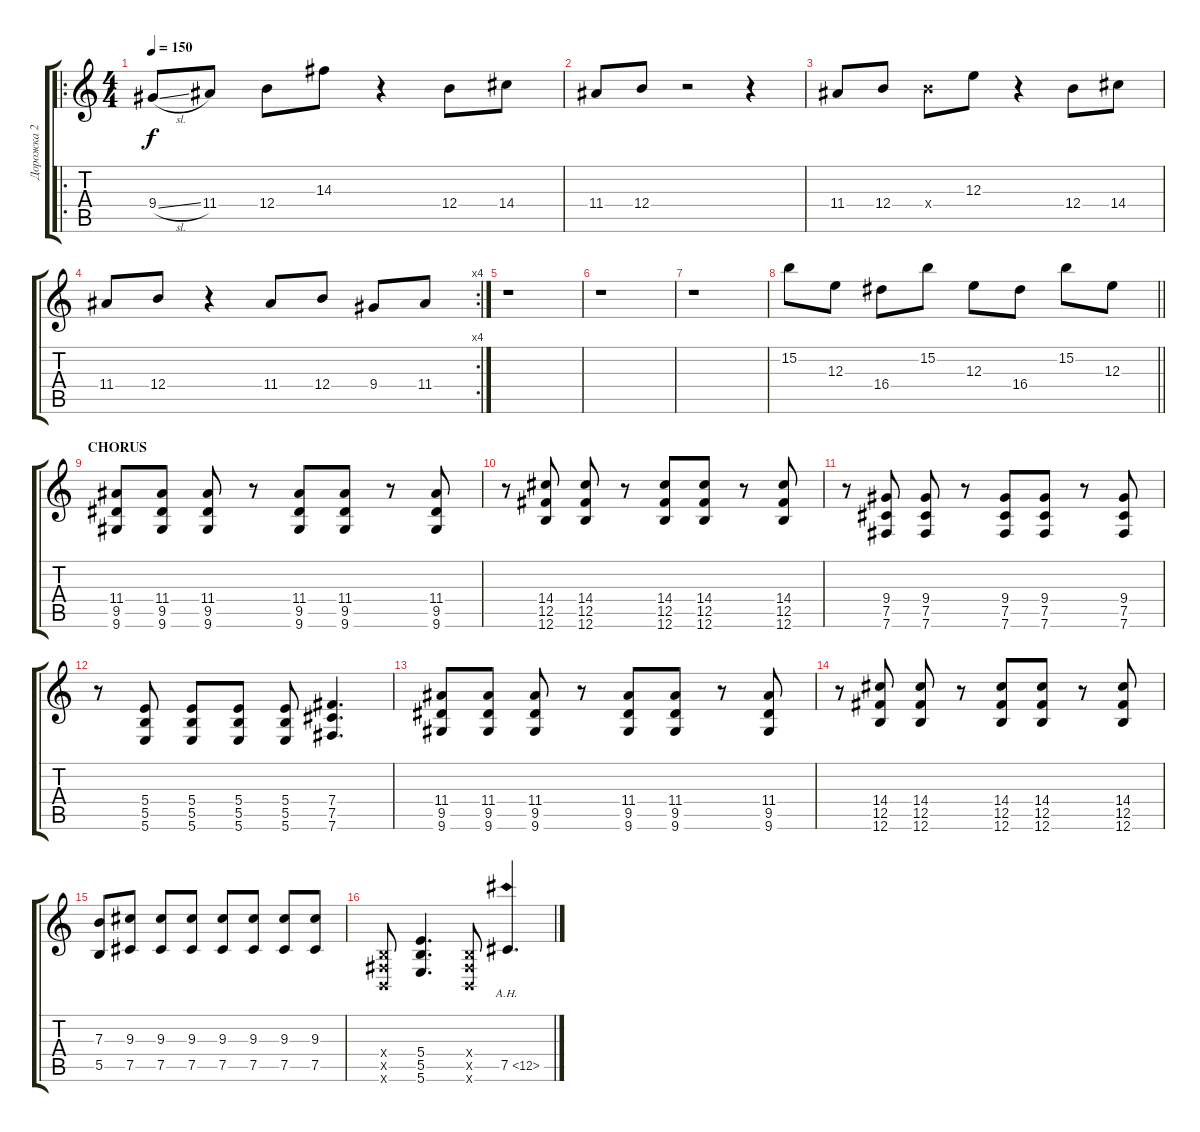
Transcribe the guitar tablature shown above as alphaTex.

\track ("Дорожка 2" "Дорожка 2") {instrument distortionguitar}
\staff {score tabs}
\tuning (Db4 Ab3 E3 B2 Gb2 B1) {hide}
\ro
\ts (4 4)
\tempo 150
\clef g2
\ks c
9.4{sl}.8{dy f instrument electricguitarjazz} 11.4.8 12.4.8 14.3.8 r.4 12.4.8 14.4.8 |
11.4.8 12.4.8 r.2 r.4 |
11.4.8 12.4.8 12.4{x}.8 12.3.8 r.4 12.4.8 14.4.8 |
\rc 4
11.4.8 12.4.8 r.4 11.4.8 12.4.8 9.4.8 11.4.8 |
r.1 |
r.1 |
r.1{volume 0} |
\barLineRight lightlight
15.2.8{volume 16 instrument electricguitarclean} 12.3.8 16.4.8 15.2.8 12.3.8 16.4.8 15.2.8 12.3.8 |
\section ("" "CHORUS")
(11.4 9.5 9.6).8{instrument distortionguitar} (11.4 9.5 9.6).8 (11.4 9.5 9.6).8 r.8 (11.4 9.5 9.6).8 (11.4 9.5 9.6).8 r.8 (11.4 9.5 9.6).8 |
r.8 (14.4 12.5 12.6).8 (14.4 12.5 12.6).8 r.8 (14.4 12.5 12.6).8 (14.4 12.5 12.6).8 r.8 (14.4 12.5 12.6).8 |
r.8 (9.4 7.5 7.6).8 (9.4 7.5 7.6).8 r.8 (9.4 7.5 7.6).8 (9.4 7.5 7.6).8 r.8 (9.4 7.5 7.6).8 |
r.8 (5.4 5.5 5.6).8 (5.4 5.5 5.6).8 (5.4 5.5 5.6).8 (5.4 5.5 5.6).8 (7.4 7.5 7.6).4{d} |
(11.4 9.5 9.6).8{instrument distortionguitar} (11.4 9.5 9.6).8 (11.4 9.5 9.6).8 r.8 (11.4 9.5 9.6).8 (11.4 9.5 9.6).8 r.8 (11.4 9.5 9.6).8 |
r.8 (14.4 12.5 12.6).8 (14.4 12.5 12.6).8 r.8 (14.4 12.5 12.6).8 (14.4 12.5 12.6).8 r.8 (14.4 12.5 12.6).8 |
(7.3 5.5).8 (9.3 7.5).8 (9.3 7.5).8 (9.3 7.5).8 (9.3 7.5).8 (9.3 7.5).8 (9.3 7.5).8 (9.3 7.5).8 |
(0.4{x} 0.5{x} 0.6{x}).8 (5.4 5.5 5.6).4{d} (0.4{x} 0.5{x} 0.6{x}).8 7.5{ah 5}.4{d instrument guitarharmonics}
